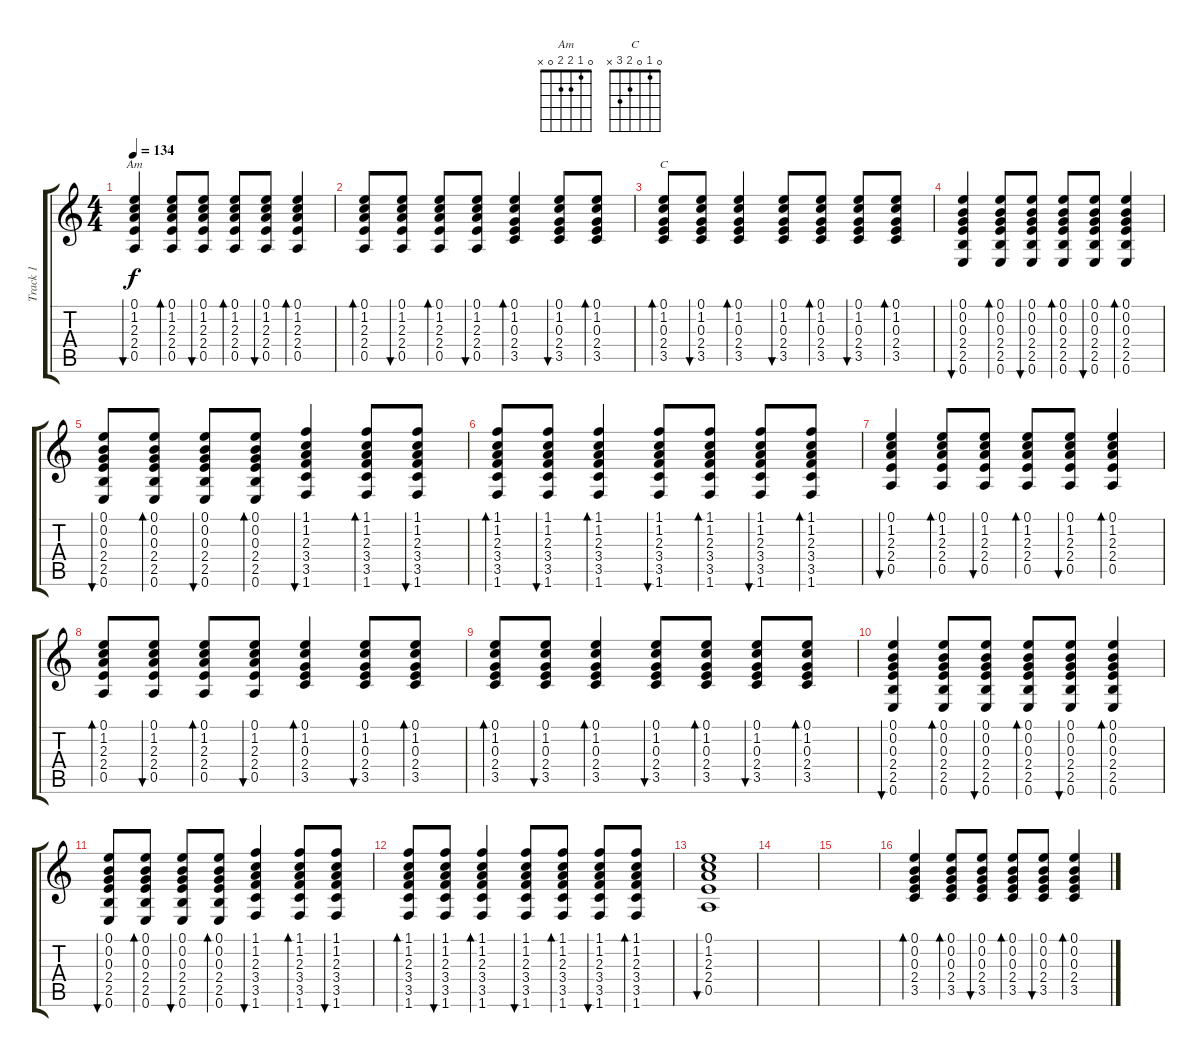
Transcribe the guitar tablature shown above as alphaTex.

\track ("Track 1" "Track 1") {instrument acousticguitarsteel}
\staff {score tabs}
\tuning (E4 B3 G3 D3 A2 E2) {hide}
\chord ("Am" 0 1 2 2 0 x)
\chord ("C" 0 1 0 2 3 x)
\ts (4 4)
\tempo 134
\clef g2
\ks c
(0.1 1.2 2.3 2.4 0.5).4{bu 30 ch "Am" dy f} (0.1 1.2 2.3 2.4 0.5).8{bd 30} (0.1 1.2 2.3 2.4 0.5).8{bu 30} (0.1 1.2 2.3 2.4 0.5).8{bd 30} (0.1 1.2 2.3 2.4 0.5).8{bu 30} (0.1 1.2 2.3 2.4 0.5).4{bd 30} |
(0.1 1.2 2.3 2.4 0.5).8{bd 30} (0.1 1.2 2.3 2.4 0.5).8{bu 30} (0.1 1.2 2.3 2.4 0.5).8{bd 30} (0.1 1.2 2.3 2.4 0.5).8{bu 30} (0.1 1.2 0.3 2.4 3.5).4{bd 30} (0.1 1.2 0.3 2.4 3.5).8{bu 30} (0.1 1.2 0.3 2.4 3.5).8{bd 30} |
(0.1 1.2 0.3 2.4 3.5).8{bd 30 ch "C"} (0.1 1.2 0.3 2.4 3.5).8{bu 30} (0.1 1.2 0.3 2.4 3.5).4{bd 30} (0.1 1.2 0.3 2.4 3.5).8{bu 30} (0.1 1.2 0.3 2.4 3.5).8{bd 30} (0.1 1.2 0.3 2.4 3.5).8{bu 30} (0.1 1.2 0.3 2.4 3.5).8{bd 30} |
(0.1 0.2 0.3 2.4 2.5 0.6).4{bu 30} (0.1 0.2 0.3 2.4 2.5 0.6).8{bd 30} (0.1 0.2 0.3 2.4 2.5 0.6).8{bu 30} (0.1 0.2 0.3 2.4 2.5 0.6).8{bd 30} (0.1 0.2 0.3 2.4 2.5 0.6).8{bu 30} (0.1 0.2 0.3 2.4 2.5 0.6).4{bd 30} |
(0.1 0.2 0.3 2.4 2.5 0.6).8{bu 30} (0.1 0.2 0.3 2.4 2.5 0.6).8{bd 30} (0.1 0.2 0.3 2.4 2.5 0.6).8{bu 30} (0.1 0.2 0.3 2.4 2.5 0.6).8{bd 30} (1.1 1.2 2.3 3.4 3.5 1.6).4{bu 30} (1.1 1.2 2.3 3.4 3.5 1.6).8{bd 30} (1.1 1.2 2.3 3.4 3.5 1.6).8{bu 30} |
(1.1 1.2 2.3 3.4 3.5 1.6).8{bd 30} (1.1 1.2 2.3 3.4 3.5 1.6).8{bu 30} (1.1 1.2 2.3 3.4 3.5 1.6).4{bd 30} (1.1 1.2 2.3 3.4 3.5 1.6).8{bu 30} (1.1 1.2 2.3 3.4 3.5 1.6).8{bd 30} (1.1 1.2 2.3 3.4 3.5 1.6).8{bu 30} (1.1 1.2 2.3 3.4 3.5 1.6).8{bd 30} |
(0.1 1.2 2.3 2.4 0.5).4{bu 30} (0.1 1.2 2.3 2.4 0.5).8{bd 30} (0.1 1.2 2.3 2.4 0.5).8{bu 30} (0.1 1.2 2.3 2.4 0.5).8{bd 30} (0.1 1.2 2.3 2.4 0.5).8{bu 30} (0.1 1.2 2.3 2.4 0.5).4{bd 30} |
(0.1 1.2 2.3 2.4 0.5).8{bd 30} (0.1 1.2 2.3 2.4 0.5).8{bu 30} (0.1 1.2 2.3 2.4 0.5).8{bd 30} (0.1 1.2 2.3 2.4 0.5).8{bu 30} (0.1 1.2 0.3 2.4 3.5).4{bd 30} (0.1 1.2 0.3 2.4 3.5).8{bu 30} (0.1 1.2 0.3 2.4 3.5).8{bd 30} |
(0.1 1.2 0.3 2.4 3.5).8{bd 30} (0.1 1.2 0.3 2.4 3.5).8{bu 30} (0.1 1.2 0.3 2.4 3.5).4{bd 30} (0.1 1.2 0.3 2.4 3.5).8{bu 30} (0.1 1.2 0.3 2.4 3.5).8{bd 30} (0.1 1.2 0.3 2.4 3.5).8{bu 30} (0.1 1.2 0.3 2.4 3.5).8{bd 30} |
(0.1 0.2 0.3 2.4 2.5 0.6).4{bu 30} (0.1 0.2 0.3 2.4 2.5 0.6).8{bd 30} (0.1 0.2 0.3 2.4 2.5 0.6).8{bu 30} (0.1 0.2 0.3 2.4 2.5 0.6).8{bd 30} (0.1 0.2 0.3 2.4 2.5 0.6).8{bu 30} (0.1 0.2 0.3 2.4 2.5 0.6).4{bd 30} |
(0.1 0.2 0.3 2.4 2.5 0.6).8{bu 30} (0.1 0.2 0.3 2.4 2.5 0.6).8{bd 30} (0.1 0.2 0.3 2.4 2.5 0.6).8{bu 30} (0.1 0.2 0.3 2.4 2.5 0.6).8{bd 30} (1.1 1.2 2.3 3.4 3.5 1.6).4{bu 30} (1.1 1.2 2.3 3.4 3.5 1.6).8{bd 30} (1.1 1.2 2.3 3.4 3.5 1.6).8{bu 30} |
(1.1 1.2 2.3 3.4 3.5 1.6).8{bd 30} (1.1 1.2 2.3 3.4 3.5 1.6).8{bu 30} (1.1 1.2 2.3 3.4 3.5 1.6).4{bd 30} (1.1 1.2 2.3 3.4 3.5 1.6).8{bu 30} (1.1 1.2 2.3 3.4 3.5 1.6).8{bd 30} (1.1 1.2 2.3 3.4 3.5 1.6).8{bu 30} (1.1 1.2 2.3 3.4 3.5 1.6).8{bd 30} |
(0.1 1.2 2.3 2.4 0.5).1{bu 30} |
|
|
(0.1 0.2 0.3 2.4 3.5).4{bd 30} (0.1 0.2 0.3 2.4 3.5).8{bd 30} (0.1 0.2 0.3 2.4 3.5).8{bu 30} (0.1 0.2 0.3 2.4 3.5).8{bd 30} (0.1 0.2 0.3 2.4 3.5).8{bu 30} (0.1 0.2 0.3 2.4 3.5).4{bd 30}
